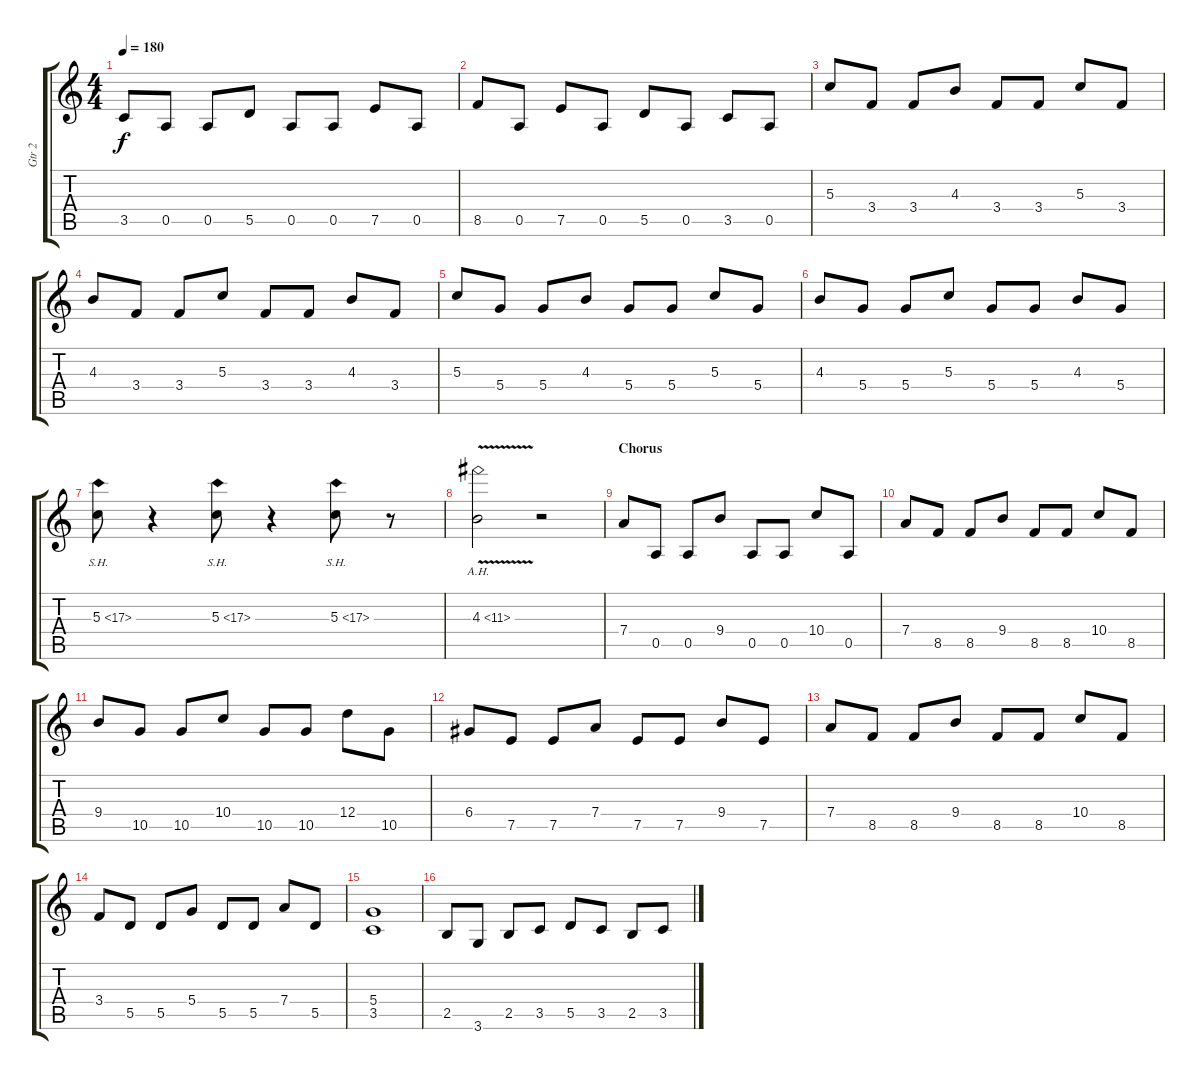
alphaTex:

\track ("Gtr 2" "Gtr 2") {instrument distortionguitar}
\staff {score tabs}
\tuning (E4 B3 G3 D3 A2 E2) {hide}
\ts (4 4)
\tempo 180
\clef g2
\ks c
3.5.8{dy f} 0.5.8 0.5.8 5.5.8 0.5.8 0.5.8 7.5.8 0.5.8 |
8.5.8 0.5.8 7.5.8 0.5.8 5.5.8 0.5.8 3.5.8 0.5.8 |
5.3.8 3.4.8 3.4.8 4.3.8 3.4.8 3.4.8 5.3.8 3.4.8 |
4.3.8 3.4.8 3.4.8 5.3.8 3.4.8 3.4.8 4.3.8 3.4.8 |
5.3.8 5.4.8 5.4.8 4.3.8 5.4.8 5.4.8 5.3.8 5.4.8 |
4.3.8 5.4.8 5.4.8 5.3.8 5.4.8 5.4.8 4.3.8 5.4.8 |
5.3{sh 12}.8 r.4 5.3{sh 12}.8 r.4 5.3{sh 12}.8 r.8 |
4.3{ah 7 v}.2 r.2 |
\section ("" "Chorus")
7.4.8 0.5.8 0.5.8 9.4.8 0.5.8 0.5.8 10.4.8 0.5.8 |
7.4.8 8.5.8 8.5.8 9.4.8 8.5.8 8.5.8 10.4.8 8.5.8 |
9.4.8 10.5.8 10.5.8 10.4.8 10.5.8 10.5.8 12.4.8 10.5.8 |
6.4.8 7.5.8 7.5.8 7.4.8 7.5.8 7.5.8 9.4.8 7.5.8 |
7.4.8 8.5.8 8.5.8 9.4.8 8.5.8 8.5.8 10.4.8 8.5.8 |
3.4.8 5.5.8 5.5.8 5.4.8 5.5.8 5.5.8 7.4.8 5.5.8 |
(5.4 3.5).1 |
2.5.8 3.6.8 2.5.8 3.5.8 5.5.8 3.5.8 2.5.8 3.5.8
